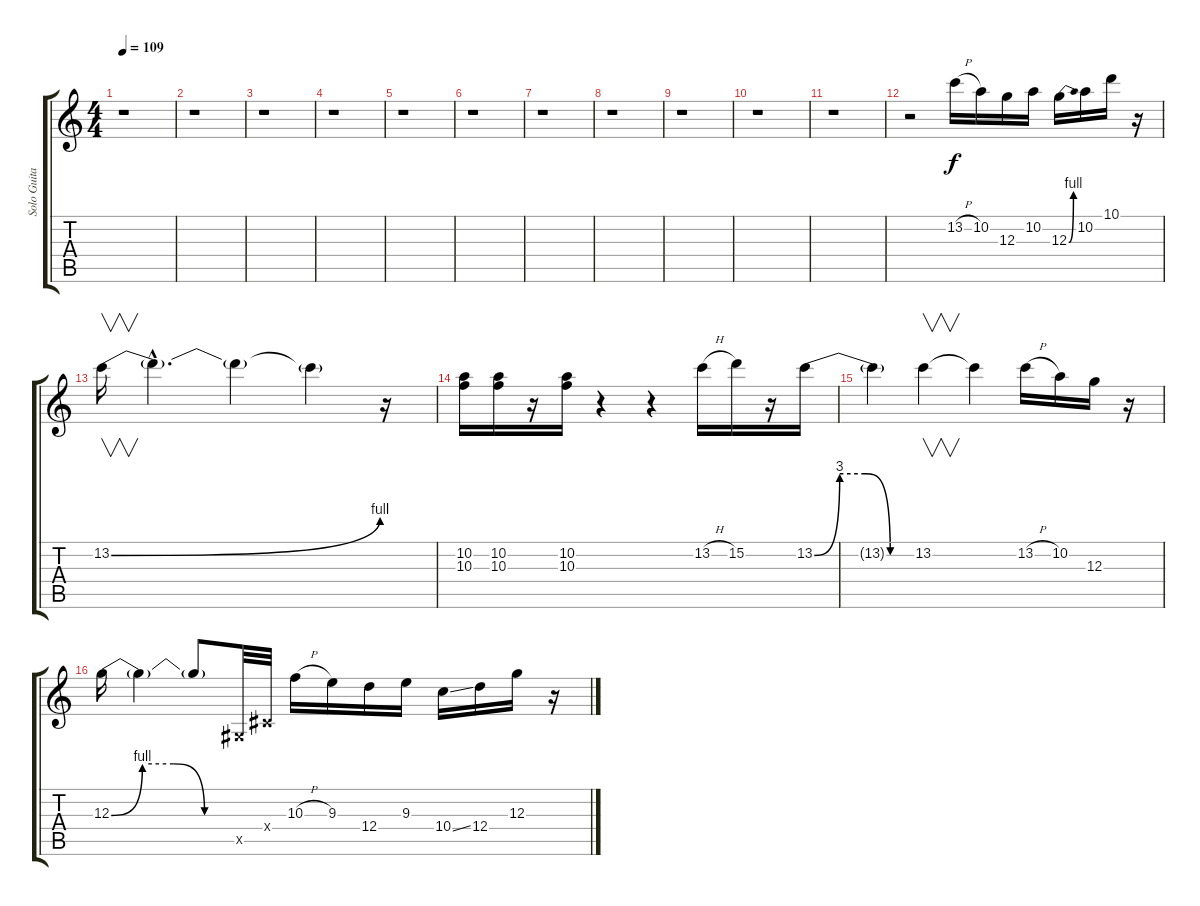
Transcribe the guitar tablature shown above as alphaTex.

\track ("Solo Guitar" "Solo Guita") {instrument electricguitarclean}
\staff {score tabs}
\tuning (E4 B3 G3 D3 A2 E2) {hide}
\ts (4 4)
\tempo 109
\clef g2
\ks c
r.1{dy f} |
r.1 |
r.1 |
r.1 |
r.1 |
r.1 |
r.1 |
r.1 |
r.1 |
r.1 |
r.1 |
r.2 13.2{h}.16 10.2.16 12.3.16 10.2.16 12.3{be (bend 0 0 60 4)}.16 10.2.16 10.1.16 r.16 |
13.2{be (bend 0 0 60 4)}.16{v} 13.2{hac t}.4{d} 13.2{t}.4 13.2{t}.4 r.16 |
(10.2 10.3).16 (10.2 10.3).16 r.16 (10.2 10.3).16 r.4 r.4 13.2{h}.16 15.2.16 r.16 13.2{be (custom 0 0 15 12 30 12 45 0 60 0)}.16 |
13.2{t}.4 13.2.4{v} 13.2{t}.4 13.2{h}.16 10.2.16 12.3.16 r.16 |
12.3{be (custom 0 0 15 4 30 4 45 0 60 0)}.16 12.3{t}.4 12.3{t}.8 -1.5{x}.32 -1.4{x}.32 10.3{h}.16 9.3.16 12.4.16 9.3.16 10.4{ss}.16 12.4.16 12.3.16 r.16
